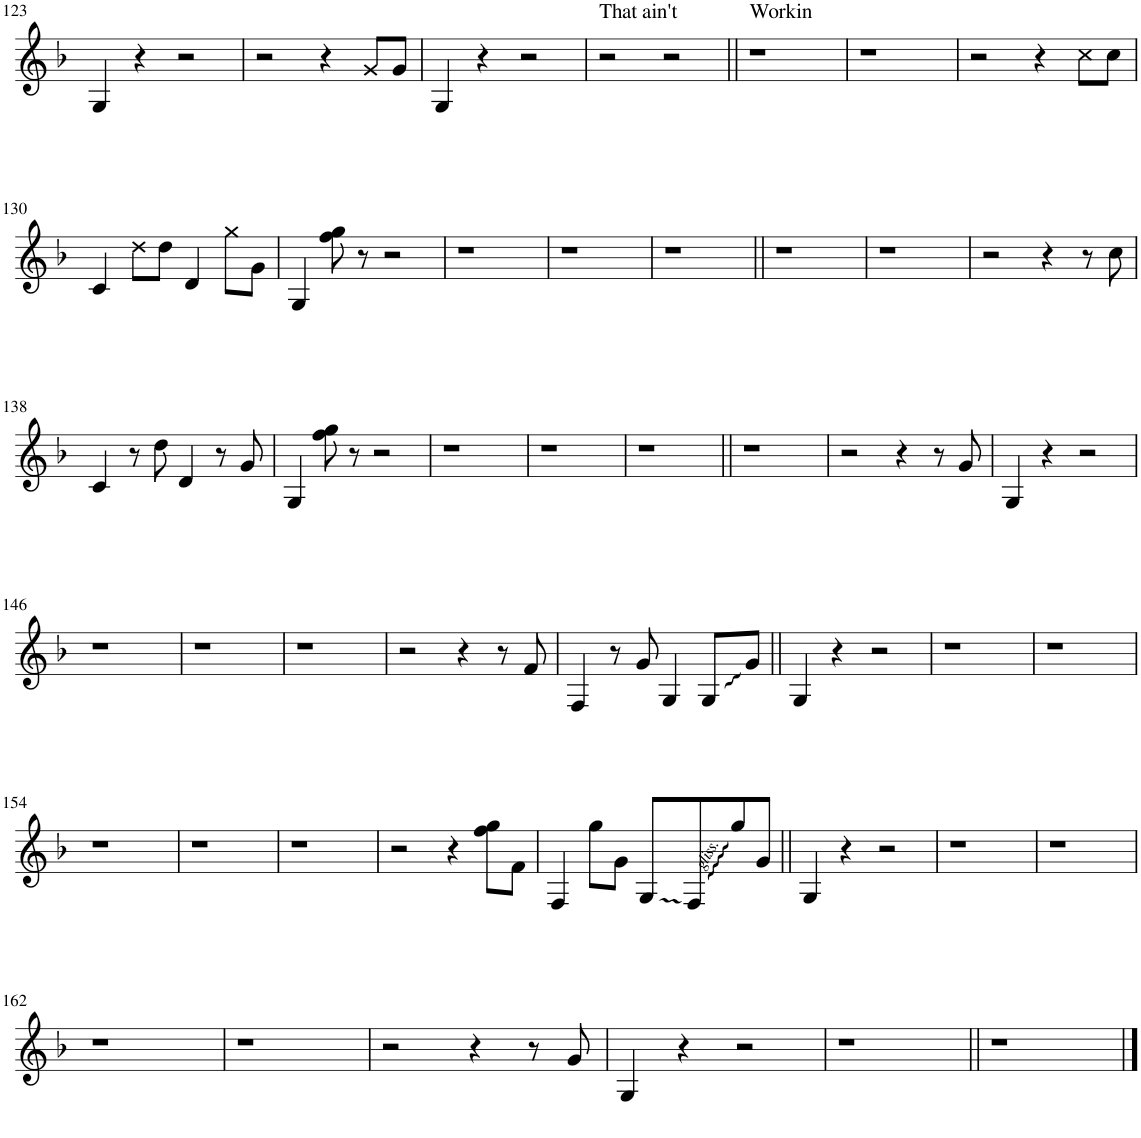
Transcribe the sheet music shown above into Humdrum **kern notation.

**kern
*part1
*staff1
*I"Piano
*I'Pno
!!LO:PB:g=z
*clefG2
*k[b-]
=123
4G/
4r
2r
=124
2r
4r
8g/L
8g/J
=125
4G/
4r
2r
=126
!LO:TX:a:t=That ain't
2r
2r
=127||
!LO:TX:a:t=Workin
1r
=128
1r
=129
2r
4r
8cc\L
8cc\J
!!LO:LB:g=z
=130
4c/
8dd\L
8dd\J
4d/
8gg\L
8g\J
=131
4G/
8ff\ 8gg\
8r
2r
=132
1r
=133
1r
=134
1r
=135||
1r
=136
1r
=137
2r
4r
8r
8cc\
!!LO:LB:g=z
=138
4c/
8r
8dd\
4d/
8r
8g/
=139
4G/
8ff\ 8gg\
8r
2r
=140
1r
=141
1r
=142
1r
=143||
1r
=144
2r
4r
8r
8g/
=145
4G/
4r
2r
!!LO:LB:g=z
=146
1r
=147
1r
=148
1r
=149
2r
4r
8r
8f/
=150
4F/
8r
8g/
4G/
8G/L
8g/J
=151||
4G/
4r
2r
=152
1r
=153
1r
!!LO:LB:g=z
=154
1r
=155
1r
=156
1r
=157
2r
4r
8ff\ 8gg\L
8f\J
=158
4F/
8gg\L
8g\J
8G/L
8F/
8gg/
8g/J
=159||
4G/
4r
2r
=160
1r
=161
1r
!!LO:LB:g=z
=162
1r
=163
1r
=164
2r
4r
8r
8g/
=165
4G/
4r
2r
=166
1r
=167||
1r
==
*-
